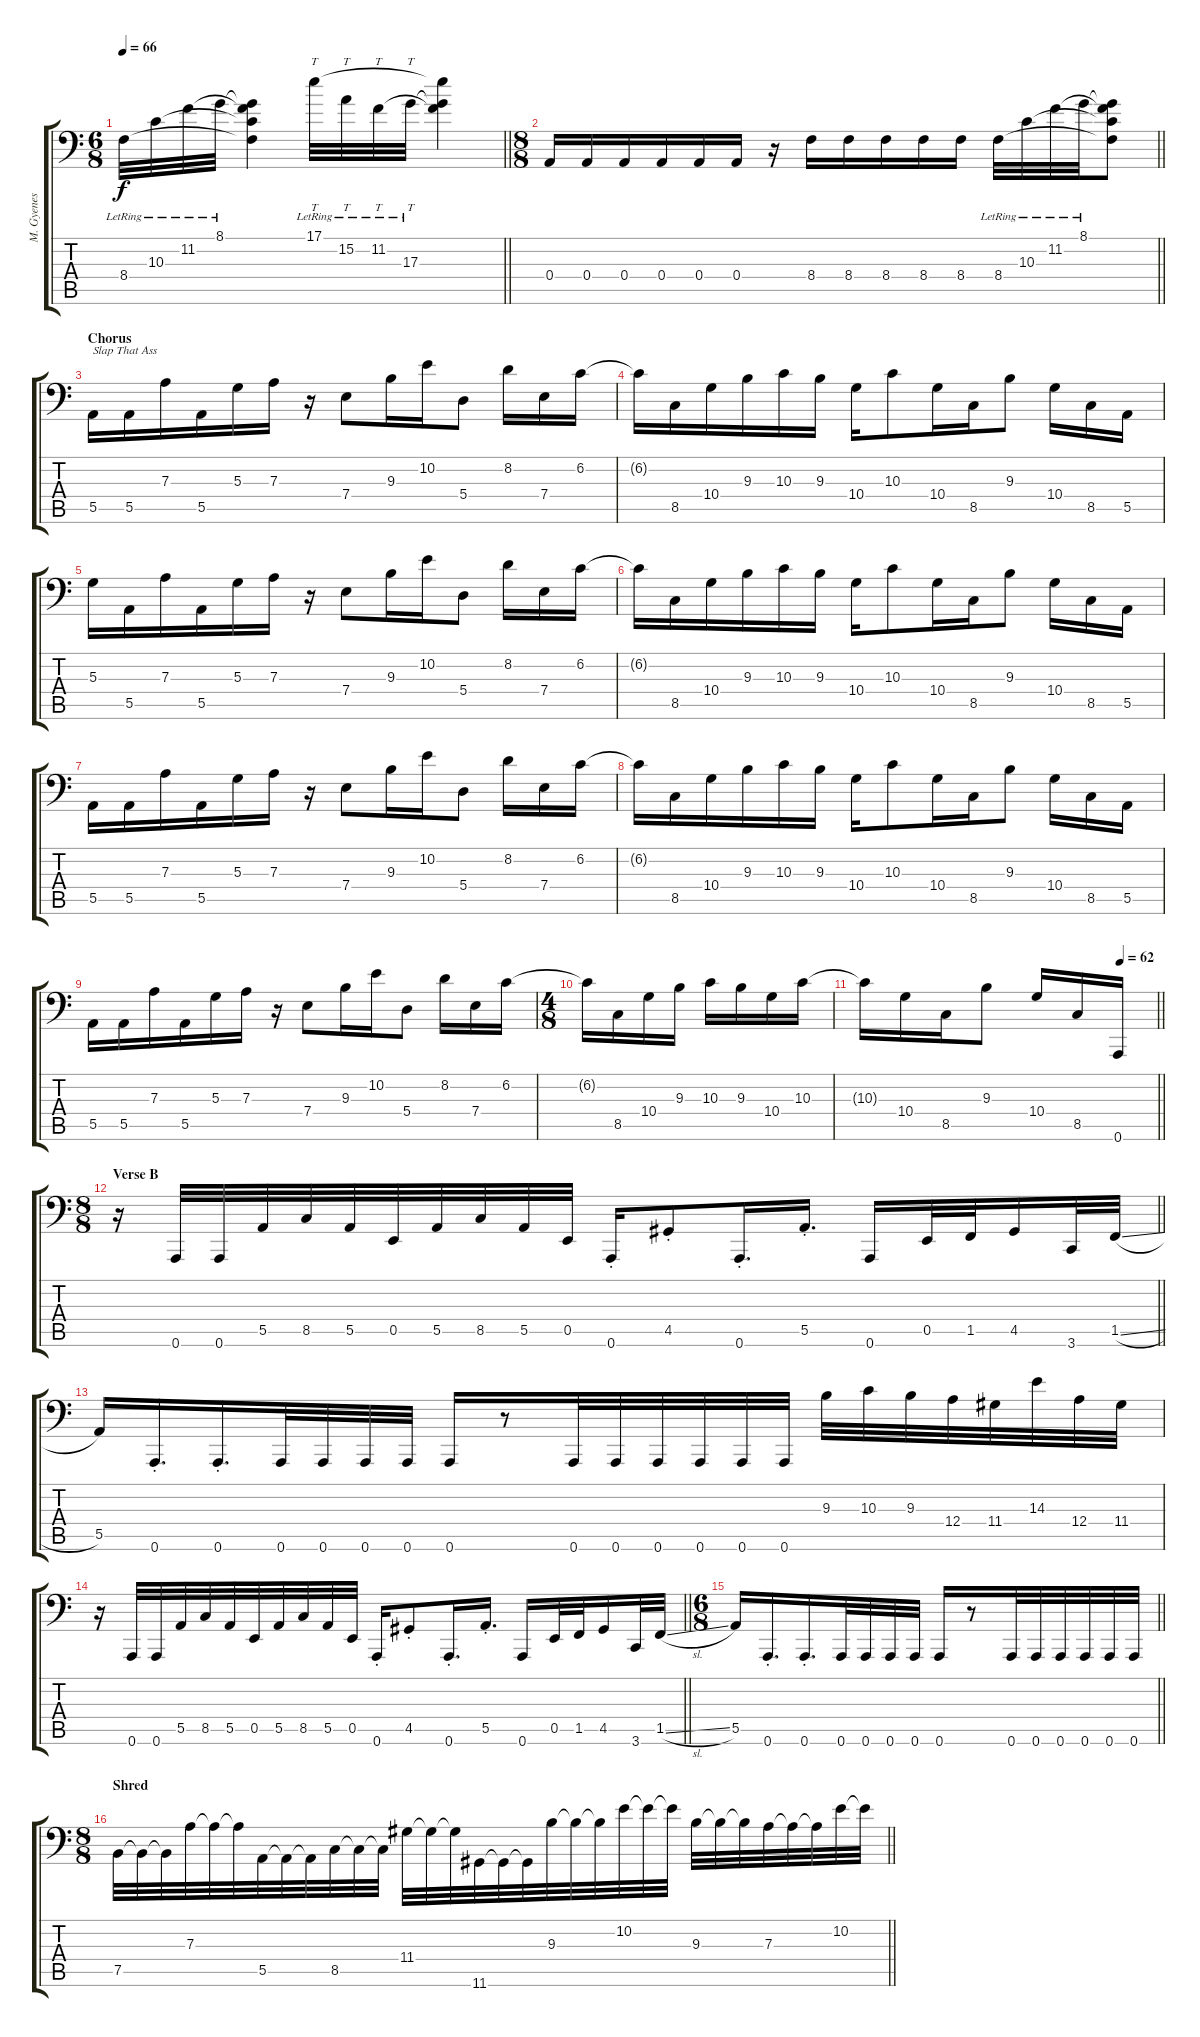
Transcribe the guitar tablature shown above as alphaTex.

\track ("M. Gyenes" "M. Gyenes") {instrument electricbassfinger}
\staff {score tabs}
\tuning (B2 Gb2 D2 A1 E1 A0) {hide}
\ts (6 8)
\tempo 66
\clef f4
\barLineRight lightlight
\ks aminor
8.4{lr}.32{dy f} 10.3{lr}.32 11.2{lr}.32 8.1{lr}.32 (8.1{t} 11.2{t} 10.3{t} 8.4{t}).4 17.1{lr}.32{tt} 15.2{lr}.32{tt} 11.2{lr}.32{tt} 17.3{lr}.32{tt} (17.1{t} 11.2{t} 17.3{t}).4 |
\ts (8 8)
\barLineRight lightlight
0.4.16 0.4.16 0.4.16 0.4.16 0.4.16 0.4.16 r.16 8.4.16 8.4.16 8.4.16 8.4.16 8.4.16 8.4{lr}.32 10.3{lr}.32 11.2{lr}.32 8.1{lr}.32 (8.1{t} 11.2{t} 10.3{t} 8.4{t}).8 |
\section ("" "Chorus")
5.5.16{txt "Slap That Ass"} 5.5.16 7.3.16 5.5.16 5.3.16 7.3.16 r.16 7.4.8 9.3.16 10.2.16 5.4.8 8.2.16 7.4.16 6.2.16 |
6.2{t}.16 8.5.16 10.4.16 9.3.16 10.3.16 9.3.16 10.4.16 10.3.8 10.4.16 8.5.16 9.3.8 10.4.16 8.5.16 5.5.16 |
5.3.16 5.5.16 7.3.16 5.5.16 5.3.16 7.3.16 r.16 7.4.8 9.3.16 10.2.16 5.4.8 8.2.16 7.4.16 6.2.16 |
6.2{t}.16 8.5.16 10.4.16 9.3.16 10.3.16 9.3.16 10.4.16 10.3.8 10.4.16 8.5.16 9.3.8 10.4.16 8.5.16 5.5.16 |
5.5.16 5.5.16 7.3.16 5.5.16 5.3.16 7.3.16 r.16 7.4.8 9.3.16 10.2.16 5.4.8 8.2.16 7.4.16 6.2.16 |
6.2{t}.16 8.5.16 10.4.16 9.3.16 10.3.16 9.3.16 10.4.16 10.3.8 10.4.16 8.5.16 9.3.8 10.4.16 8.5.16 5.5.16 |
5.5.16 5.5.16 7.3.16 5.5.16 5.3.16 7.3.16 r.16 7.4.8 9.3.16 10.2.16 5.4.8 8.2.16 7.4.16 6.2.16 |
\ts (4 8)
6.2{t}.16 8.5.16 10.4.16 9.3.16 10.3.16 9.3.16 10.4.16 10.3.16 |
\tempo (62 0.875)
\barLineRight lightlight
10.3{t}.16 10.4.16 8.5.16 9.3.8 10.4.16 8.5.16 0.6.16 |
\ts (8 8)
\section ("" "Verse B")
\barLineRight lightlight
r.16 0.6.32 0.6.32 5.5.32 8.5.32 5.5.32 0.5.32 5.5.32 8.5.32 5.5.32 0.5.32 0.6{st}.16 4.5{st}.8 0.6{st}.16{d} 5.5{st}.16{d} 0.6.16 0.5.32 1.5.32 4.5.16 3.6.32 1.5{sl}.32 |
5.5.16 0.6{st}.16{d} 0.6{st}.16{d} 0.6.32 0.6.32 0.6.32 0.6.32 0.6.16 r.8 0.6.32 0.6.32 0.6.32 0.6.32 0.6.32 0.6.32 9.3.32 10.3.32 9.3.32 12.4.32 11.4.32 14.3.32 12.4.32 11.4.32 |
\barLineRight lightlight
r.16 0.6.32 0.6.32 5.5.32 8.5.32 5.5.32 0.5.32 5.5.32 8.5.32 5.5.32 0.5.32 0.6{st}.16 4.5{st}.8 0.6{st}.16{d} 5.5{st}.16{d} 0.6.16 0.5.32 1.5.32 4.5.16 3.6.32 1.5{sl}.32 |
\ts (6 8)
\barLineRight lightlight
5.5.16 0.6{st}.16{d} 0.6{st}.16{d} 0.6.32 0.6.32 0.6.32 0.6.32 0.6.16 r.8 0.6.32 0.6.32 0.6.32 0.6.32 0.6.32 0.6.32 |
\ts (8 8)
\section ("" "Shred")
\barLineRight lightlight
7.5.32 7.5{t}.32 7.5{t}.32 7.3.32 7.3{t}.32 7.3{t}.32 5.5.32 5.5{t}.32 5.5{t}.32 8.5.32 8.5{t}.32 8.5{t}.32 11.4.32 11.4{t}.32 11.4{t}.32 11.6.32 11.6{t}.32 11.6{t}.32 9.3.32 9.3{t}.32 9.3{t}.32 10.2.32 10.2{t}.32 10.2{t}.32 9.3.32 9.3{t}.32 9.3{t}.32 7.3.32 7.3{t}.32 7.3{t}.32 10.2.32 10.2{t}.32
